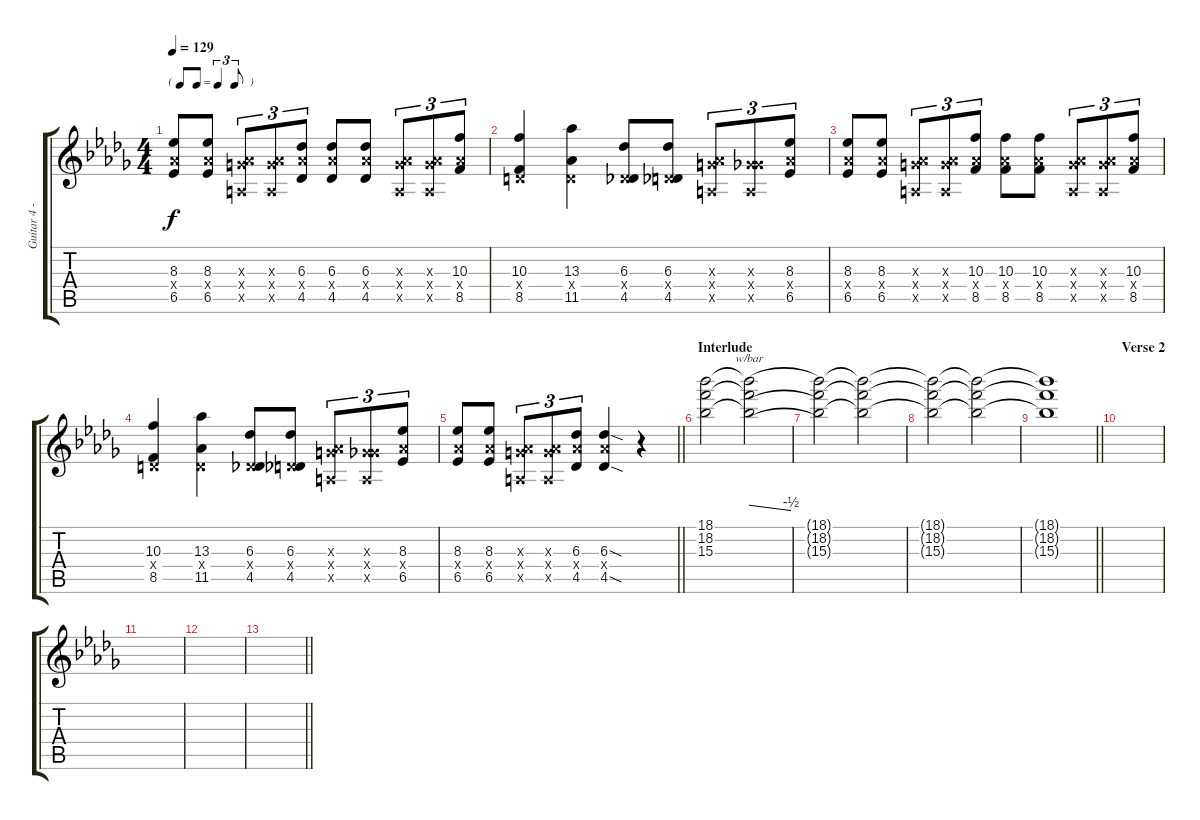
\track ("Guitar 4 - Lead 2" "Guitar 4 -") {instrument overdrivenguitar}
\staff {score tabs}
\tuning (E4 B3 G3 D3 A2 E2) {hide}
\ts (4 4)
\tf triplet8th
\tempo 129
\clef g2
\ks db
(8.3 6.4{x} 6.5).8{dy f} (8.3 6.4{x} 6.5).8 (0.3{x} 6.4{x} 0.5{x}).8{tu (3 2)} (0.3{x} 6.4{x} 0.5{x}).8{tu (3 2)} (6.3 6.4{x} 4.5).8{tu (3 2)} (6.3 6.4{x} 4.5).8 (6.3 6.4{x} 4.5).8 (0.3{x} 6.4{x} 0.5{x}).8{tu (3 2)} (0.3{x} 6.4{x} 0.5{x}).8{tu (3 2)} (10.3 6.4{x} 8.5).8{tu (3 2)} |
(10.3 0.4{x} 8.5).4 (13.3 0.4{x} 11.5).4 (6.3 0.4{x} 4.5).8 (6.3 0.4{x} 4.5).8 (0.3{x} 6.4{x} 0.5{x}).8{tu (3 2)} (0.3{x} 4.4{x} 0.5{x}).8{tu (3 2)} (8.3 6.4{x} 6.5).8{tu (3 2)} |
(8.3 6.4{x} 6.5).8 (8.3 6.4{x} 6.5).8 (0.3{x} 6.4{x} 0.5{x}).8{tu (3 2)} (0.3{x} 6.4{x} 0.5{x}).8{tu (3 2)} (10.3 6.4{x} 8.5).8{tu (3 2)} (10.3 6.4{x} 8.5).8 (10.3 6.4{x} 8.5).8 (0.3{x} 6.4{x} 0.5{x}).8{tu (3 2)} (0.3{x} 6.4{x} 0.5{x}).8{tu (3 2)} (10.3 6.4{x} 8.5).8{tu (3 2)} |
(10.3 0.4{x} 8.5).4 (13.3 0.4{x} 11.5).4 (6.3 0.4{x} 4.5).8 (6.3 0.4{x} 4.5).8 (0.3{x} 6.4{x} 0.5{x}).8{tu (3 2)} (0.3{x} 4.4{x} 0.5{x}).8{tu (3 2)} (8.3 6.4{x} 6.5).8{tu (3 2)} |
\barLineRight lightlight
(8.3 6.4{x} 6.5).8 (8.3 6.4{x} 6.5).8 (0.3{x} 6.4{x} 0.5{x}).8{tu (3 2)} (0.3{x} 6.4{x} 0.5{x}).8{tu (3 2)} (6.3 6.4{x} 4.5).8{tu (3 2)} (6.3{sod} 6.4{x} 4.5{sod}).4 r.4 |
\section ("" "Interlude")
(18.1 18.2 15.3).2 (18.1{t} 18.2{t} 15.3{t}).2{tbe (dive default 0 0 60 -2)} |
(18.1{t} 18.2{t} 15.3{t}).2 (18.1{t} 18.2{t} 15.3{t}).2 |
(18.1{t} 18.2{t} 15.3{t}).2 (18.1{t} 18.2{t} 15.3{t}).2 |
\barLineRight lightlight
(18.1{t} 18.2{t} 15.3{t}).1 |
\section ("" "Verse 2")
|
|
|
\barLineRight lightlight
